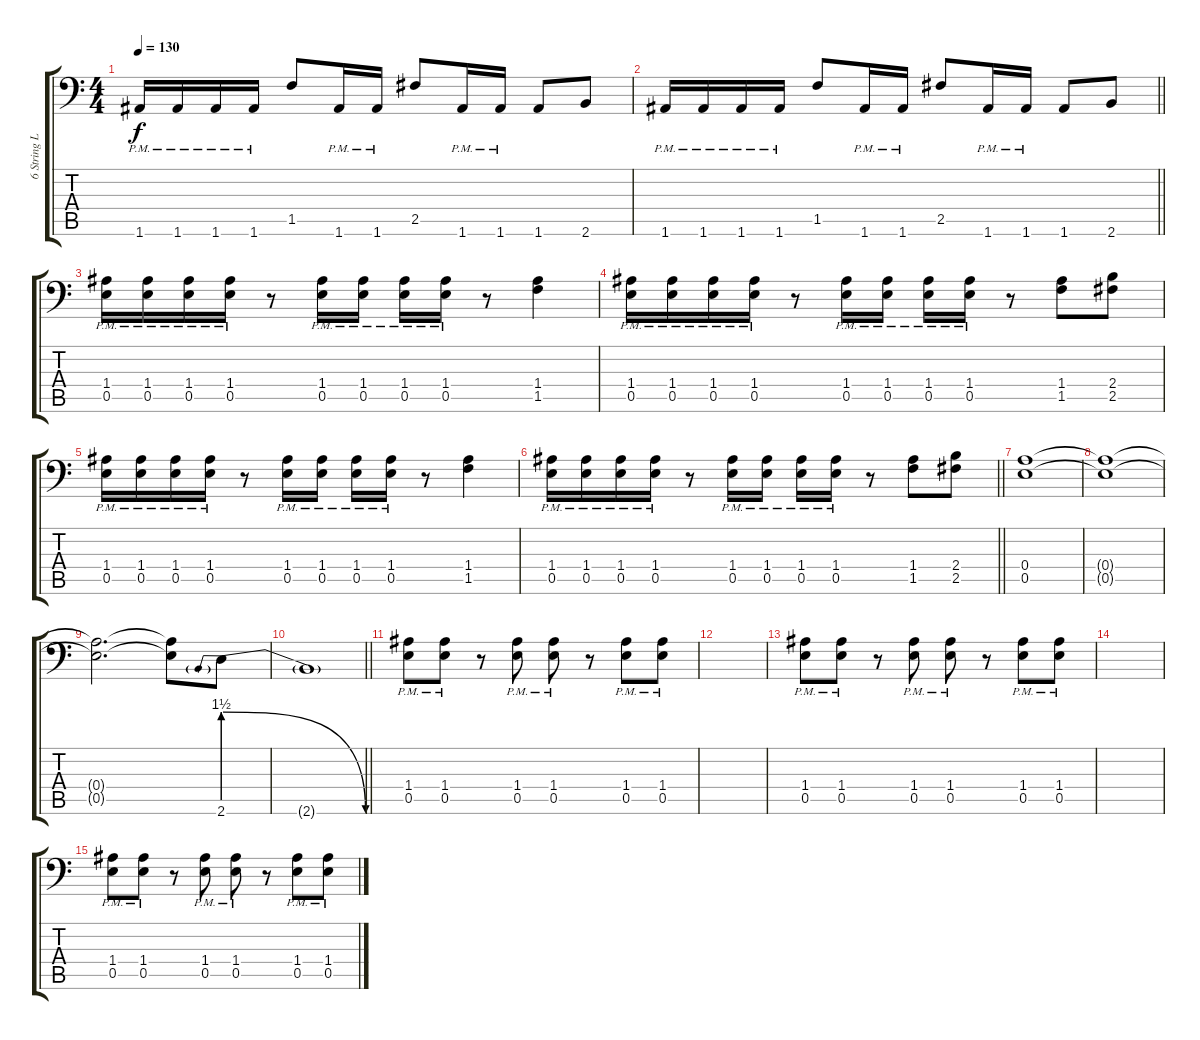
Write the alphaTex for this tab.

\track ("6 String Left" "6 String L") {instrument distortionguitar}
\staff {score tabs}
\tuning (B3 Gb3 D3 A2 E2 A1) {hide}
\ts (4 4)
\tempo 130
\clef f4
\ks c
1.6{pm}.16{dy f} 1.6{pm}.16 1.6{pm}.16 1.6{pm}.16 1.5.8 1.6{pm}.16 1.6{pm}.16 2.5.8 1.6{pm}.16 1.6{pm}.16 1.6.8 2.6.8 |
\barLineRight lightlight
1.6{pm}.16 1.6{pm}.16 1.6{pm}.16 1.6{pm}.16 1.5.8 1.6{pm}.16 1.6{pm}.16 2.5.8 1.6{pm}.16 1.6{pm}.16 1.6.8 2.6.8 |
\section ("" "")
(1.4{pm} 0.5{pm}).16 (1.4{pm} 0.5{pm}).16 (1.4{pm} 0.5{pm}).16 (1.4{pm} 0.5{pm}).16 r.8 (1.4{pm} 0.5{pm}).16 (1.4{pm} 0.5{pm}).16 (1.4{pm} 0.5{pm}).16 (1.4{pm} 0.5{pm}).16 r.8 (1.4 1.5).4 |
(1.4{pm} 0.5{pm}).16 (1.4{pm} 0.5{pm}).16 (1.4{pm} 0.5{pm}).16 (1.4{pm} 0.5{pm}).16 r.8 (1.4{pm} 0.5{pm}).16 (1.4{pm} 0.5{pm}).16 (1.4{pm} 0.5{pm}).16 (1.4{pm} 0.5{pm}).16 r.8 (1.4 1.5).8 (2.4 2.5).8 |
(1.4{pm} 0.5{pm}).16 (1.4{pm} 0.5{pm}).16 (1.4{pm} 0.5{pm}).16 (1.4{pm} 0.5{pm}).16 r.8 (1.4{pm} 0.5{pm}).16 (1.4{pm} 0.5{pm}).16 (1.4{pm} 0.5{pm}).16 (1.4{pm} 0.5{pm}).16 r.8 (1.4 1.5).4 |
\barLineRight lightlight
(1.4{pm} 0.5{pm}).16 (1.4{pm} 0.5{pm}).16 (1.4{pm} 0.5{pm}).16 (1.4{pm} 0.5{pm}).16 r.8 (1.4{pm} 0.5{pm}).16 (1.4{pm} 0.5{pm}).16 (1.4{pm} 0.5{pm}).16 (1.4{pm} 0.5{pm}).16 r.8 (1.4 1.5).8 (2.4 2.5).8 |
\section ("" "")
(0.4 0.5).1 |
(0.4{t} 0.5{t}).1 |
(0.4{t} 0.5{t}).2{d} (0.4{t} 0.5{t}).8 2.6{be (prebendrelease 0 6 60 0)}.8 |
\barLineRight lightlight
2.6{t}.1 |
\section ("" "")
(1.4{pm} 0.5{pm}).8 (1.4{pm} 0.5{pm}).8 r.8 (1.4{pm} 0.5{pm}).8 (1.4{pm} 0.5{pm}).8 r.8 (1.4{pm} 0.5{pm}).8 (1.4{pm} 0.5{pm}).8 |
|
(1.4{pm} 0.5{pm}).8 (1.4{pm} 0.5{pm}).8 r.8 (1.4{pm} 0.5{pm}).8 (1.4{pm} 0.5{pm}).8 r.8 (1.4{pm} 0.5{pm}).8 (1.4{pm} 0.5{pm}).8 |
|
(1.4{pm} 0.5{pm}).8 (1.4{pm} 0.5{pm}).8 r.8 (1.4{pm} 0.5{pm}).8 (1.4{pm} 0.5{pm}).8 r.8 (1.4{pm} 0.5{pm}).8 (1.4{pm} 0.5{pm}).8
